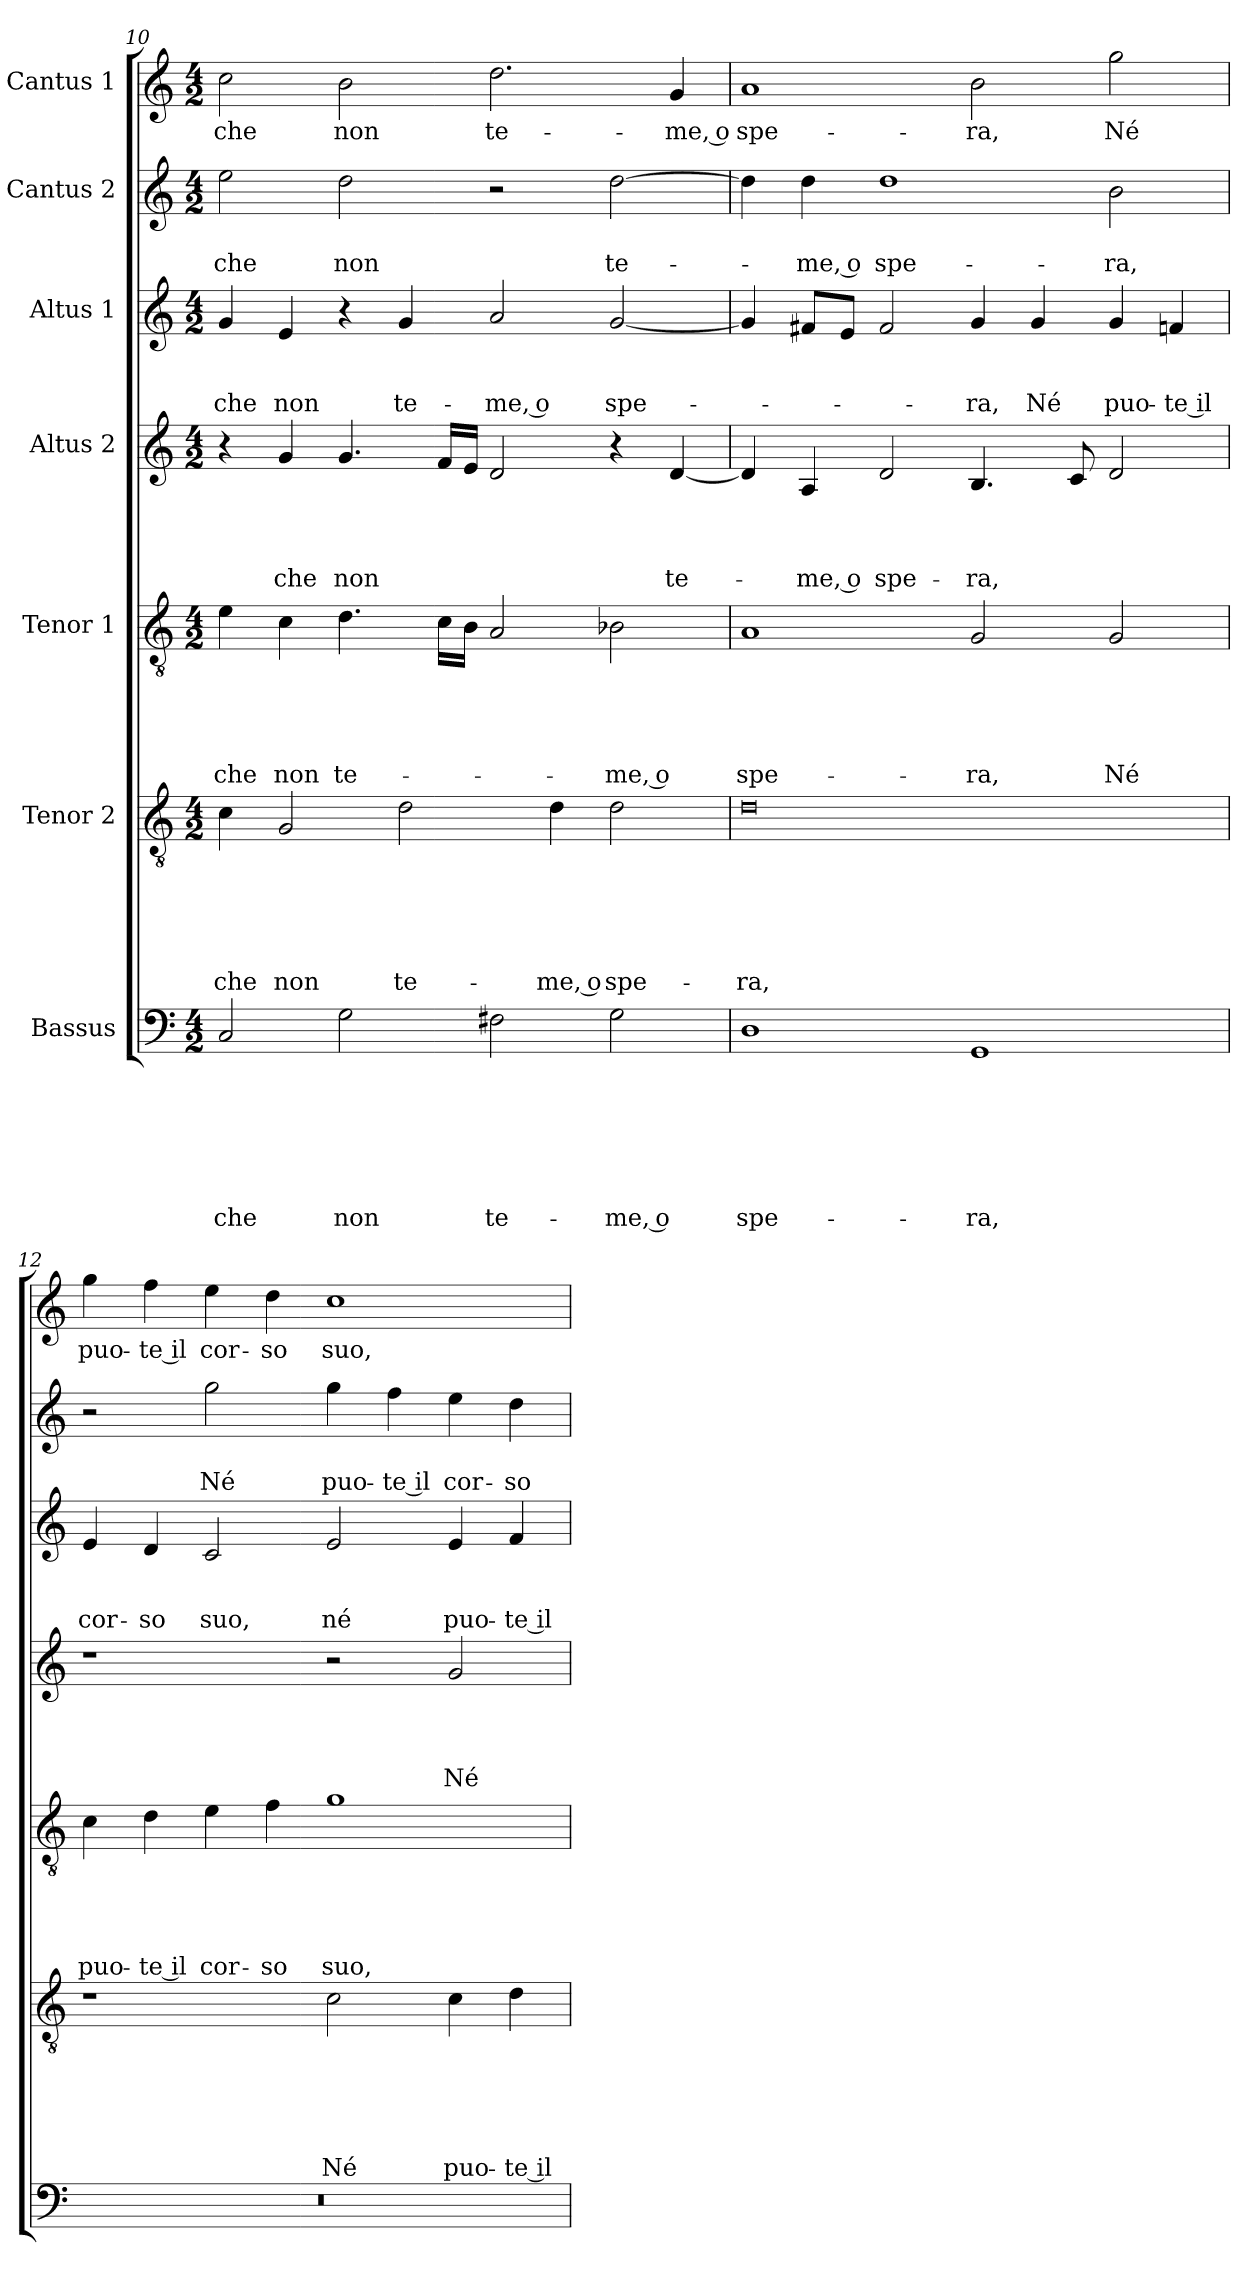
**kern	**text	**text	**text	**text	**text	**text	**text	**kern	**text	**text	**text	**text	**text	**text	**kern	**text	**text	**text	**text	**text	**kern	**text	**text	**text	**text	**kern	**text	**text	**text	**kern	**text	**text	**kern	**text
*part7	*part7	*part7	*part7	*part7	*part7	*part7	*part7	*part6	*part6	*part6	*part6	*part6	*part6	*part6	*part5	*part5	*part5	*part5	*part5	*part5	*part4	*part4	*part4	*part4	*part4	*part3	*part3	*part3	*part3	*part2	*part2	*part2	*part1	*part1
*staff7	*staff7	*staff7	*staff7	*staff7	*staff7	*staff7	*staff7	*staff6	*staff6	*staff6	*staff6	*staff6	*staff6	*staff6	*staff5	*staff5	*staff5	*staff5	*staff5	*staff5	*staff4	*staff4	*staff4	*staff4	*staff4	*staff3	*staff3	*staff3	*staff3	*staff2	*staff2	*staff2	*staff1	*staff1
*I"Bassus	*	*	*	*	*	*	*	*I"Tenor 2	*	*	*	*	*	*	*I"Tenor 1	*	*	*	*	*	*I"Altus 2	*	*	*	*	*I"Altus 1	*	*	*	*I"Cantus 2	*	*	*I"Cantus 1	*
*clefF4	*	*	*	*	*	*	*	*clefGv2	*	*	*	*	*	*	*clefGv2	*	*	*	*	*	*clefG2	*	*	*	*	*clefG2	*	*	*	*clefG2	*	*	*clefG2	*
*k[]	*	*	*	*	*	*	*	*k[]	*	*	*	*	*	*	*k[]	*	*	*	*	*	*k[]	*	*	*	*	*k[]	*	*	*	*k[]	*	*	*k[]	*
*a:	*	*	*	*	*	*	*	*a:	*	*	*	*	*	*	*a:	*	*	*	*	*	*a:	*	*	*	*	*a:	*	*	*	*a:	*	*	*a:	*
*M4/2	*	*	*	*	*	*	*	*M4/2	*	*	*	*	*	*	*M4/2	*	*	*	*	*	*M4/2	*	*	*	*	*M4/2	*	*	*	*M4/2	*	*	*M4/2	*
=10	=10	=10	=10	=10	=10	=10	=10	=10	=10	=10	=10	=10	=10	=10	=10	=10	=10	=10	=10	=10	=10	=10	=10	=10	=10	=10	=10	=10	=10	=10	=10	=10	=10	=10
!	!	!	!	!	!	!	!LO:LY:b	!	!	!	!	!	!	!LO:LY:b	!	!	!	!	!	!LO:LY:b	!	!	!	!	!	!	!	!	!LO:LY:b	!	!	!LO:LY:b	!	!LO:LY:b
2C/	.	.	.	.	.	.	che	4c\	.	.	.	.	.	che	4e\	.	.	.	.	che	4r	.	.	.	.	4g/	.	.	che	2ee\	.	che	2cc\	che
!	!	!	!	!	!	!	!	!	!	!	!	!	!	!LO:LY:b	!	!	!	!	!	!LO:LY:b	!	!	!	!	!LO:LY:b	!	!	!	!LO:LY:b	!	!	!	!	!
.	.	.	.	.	.	.	.	2G/	.	.	.	.	.	non	4c\	.	.	.	.	non	4g/	.	.	.	che	4e/	.	.	non	.	.	.	.	.
!	!	!	!	!	!	!	!LO:LY:b	!	!	!	!	!	!	!	!	!	!	!	!	!LO:LY:b	!	!	!	!	!LO:LY:b	!	!	!	!	!	!	!LO:LY:b	!	!LO:LY:b
2G\	.	.	.	.	.	.	non	.	.	.	.	.	.	.	4.d\	.	.	.	.	te-	4.g/	.	.	.	non	4r	.	.	.	2dd\	.	non	2b\	non
!	!	!	!	!	!	!	!	!	!	!	!	!	!	!LO:LY:b	!	!	!	!	!	!	!	!	!	!	!	!	!	!	!LO:LY:b	!	!	!	!	!
.	.	.	.	.	.	.	.	2d\	.	.	.	.	.	te-	.	.	.	.	.	.	.	.	.	.	.	4g/	.	.	te-	.	.	.	.	.
.	.	.	.	.	.	.	.	.	.	.	.	.	.	.	16c\LL	.	.	.	.	.	16f/LL	.	.	.	.	.	.	.	.	.	.	.	.	.
.	.	.	.	.	.	.	.	.	.	.	.	.	.	.	16B\JJ	.	.	.	.	.	16e/JJ	.	.	.	.	.	.	.	.	.	.	.	.	.
!	!	!	!	!	!	!	!LO:LY:b	!	!	!	!	!	!	!	!	!	!	!	!	!	!	!	!	!	!	!	!	!	!LO:LY:b	!	!	!	!	!LO:LY:b
2F#X\	.	.	.	.	.	.	te-	.	.	.	.	.	.	.	2A/	.	.	.	.	.	2d/	.	.	.	.	2a/	.	.	-me, o	2r	.	.	2.dd\	te-
!	!	!	!	!	!	!	!	!	!	!	!	!	!	!LO:LY:b	!	!	!	!	!	!	!	!	!	!	!	!	!	!	!	!	!	!	!	!
.	.	.	.	.	.	.	.	4d\	.	.	.	.	.	-me, o	.	.	.	.	.	.	.	.	.	.	.	.	.	.	.	.	.	.	.	.
!	!	!	!	!	!	!	!LO:LY:b	!	!	!	!	!	!	!LO:LY:b	!	!	!	!	!	!LO:LY:b	!	!	!	!	!	!	!	!	!LO:LY:b	!	!	!LO:LY:b	!	!
2G\	.	.	.	.	.	.	-me, o	2d\	.	.	.	.	.	spe-	2B-X\	.	.	.	.	-me, o	4r	.	.	.	.	[2g/	.	.	spe-	[2dd\	.	te-	.	.
!	!	!	!	!	!	!	!	!	!	!	!	!	!	!	!	!	!	!	!	!	!	!	!	!	!LO:LY:b	!	!	!	!	!	!	!	!	!LO:LY:b
.	.	.	.	.	.	.	.	.	.	.	.	.	.	.	.	.	.	.	.	.	[4d/	.	.	.	te-	.	.	.	.	.	.	.	4g/	-me, o
=11	=11	=11	=11	=11	=11	=11	=11	=11	=11	=11	=11	=11	=11	=11	=11	=11	=11	=11	=11	=11	=11	=11	=11	=11	=11	=11	=11	=11	=11	=11	=11	=11	=11	=11
!	!	!	!	!	!	!	!LO:LY:b	!	!	!	!	!	!	!LO:LY:b	!	!	!	!	!	!LO:LY:b	!	!	!	!	!	!	!	!	!	!	!	!	!	!LO:LY:b
1D	.	.	.	.	.	.	spe-	0d	.	.	.	.	.	-ra,	1A	.	.	.	.	spe-	4d/]	.	.	.	.	4g/]	.	.	.	4dd\]	.	.	1a	spe-
!	!	!	!	!	!	!	!	!	!	!	!	!	!	!	!	!	!	!	!	!	!	!	!	!	!LO:LY:b	!	!	!	!	!	!	!LO:LY:b	!	!
.	.	.	.	.	.	.	.	.	.	.	.	.	.	.	.	.	.	.	.	.	4A/	.	.	.	-me, o	8f#X/L	.	.	.	4dd\	.	-me, o	.	.
.	.	.	.	.	.	.	.	.	.	.	.	.	.	.	.	.	.	.	.	.	.	.	.	.	.	8e/J	.	.	.	.	.	.	.	.
!	!	!	!	!	!	!	!	!	!	!	!	!	!	!	!	!	!	!	!	!	!	!	!	!	!LO:LY:b	!	!	!	!	!	!	!LO:LY:b	!	!
.	.	.	.	.	.	.	.	.	.	.	.	.	.	.	.	.	.	.	.	.	2d/	.	.	.	spe-	2f#/	.	.	.	1dd	.	spe-	.	.
!	!	!	!	!	!	!	!LO:LY:b	!	!	!	!	!	!	!	!	!	!	!	!	!LO:LY:b	!	!	!	!	!LO:LY:b	!	!	!	!LO:LY:b	!	!	!	!	!LO:LY:b
1GG	.	.	.	.	.	.	-ra,	.	.	.	.	.	.	.	2G/	.	.	.	.	-ra,	4.B/	.	.	.	-ra,	4g/	.	.	-ra,	.	.	.	2b\	-ra,
!	!	!	!	!	!	!	!	!	!	!	!	!	!	!	!	!	!	!	!	!	!	!	!	!	!	!	!	!	!LO:LY:b	!	!	!	!	!
.	.	.	.	.	.	.	.	.	.	.	.	.	.	.	.	.	.	.	.	.	.	.	.	.	.	4g/	.	.	Né	.	.	.	.	.
.	.	.	.	.	.	.	.	.	.	.	.	.	.	.	.	.	.	.	.	.	8c/	.	.	.	.	.	.	.	.	.	.	.	.	.
!	!	!	!	!	!	!	!	!	!	!	!	!	!	!	!	!	!	!	!	!LO:LY:b	!	!	!	!	!	!	!	!	!LO:LY:b	!	!	!LO:LY:b	!	!LO:LY:b
.	.	.	.	.	.	.	.	.	.	.	.	.	.	.	2G/	.	.	.	.	Né	2d/	.	.	.	.	4g/	.	.	puo-	2b\	.	-ra,	2gg\	Né
!	!	!	!	!	!	!	!	!	!	!	!	!	!	!	!	!	!	!	!	!	!	!	!	!	!	!	!	!	!LO:LY:b	!	!	!	!	!
.	.	.	.	.	.	.	.	.	.	.	.	.	.	.	.	.	.	.	.	.	.	.	.	.	.	4fn/	.	.	-te il	.	.	.	.	.
=12	=12	=12	=12	=12	=12	=12	=12	=12	=12	=12	=12	=12	=12	=12	=12	=12	=12	=12	=12	=12	=12	=12	=12	=12	=12	=12	=12	=12	=12	=12	=12	=12	=12	=12
!	!	!	!	!	!	!	!	!	!	!	!	!	!	!	!	!	!	!	!	!LO:LY:b	!	!	!	!	!	!	!	!	!LO:LY:b	!	!	!	!	!LO:LY:b
0r	.	.	.	.	.	.	.	1r	.	.	.	.	.	.	4c\	.	.	.	.	puo-	1r	.	.	.	.	4e/	.	.	cor-	2r	.	.	4gg\	puo-
!	!	!	!	!	!	!	!	!	!	!	!	!	!	!	!	!	!	!	!	!LO:LY:b	!	!	!	!	!	!	!	!	!LO:LY:b	!	!	!	!	!LO:LY:b
.	.	.	.	.	.	.	.	.	.	.	.	.	.	.	4d\	.	.	.	.	-te il	.	.	.	.	.	4d/	.	.	-so	.	.	.	4ff\	-te il
!	!	!	!	!	!	!	!	!	!	!	!	!	!	!	!	!	!	!	!	!LO:LY:b	!	!	!	!	!	!	!	!	!LO:LY:b	!	!	!LO:LY:b	!	!LO:LY:b
.	.	.	.	.	.	.	.	.	.	.	.	.	.	.	4e\	.	.	.	.	cor-	.	.	.	.	.	2c/	.	.	suo,	2gg\	.	Né	4ee\	cor-
!	!	!	!	!	!	!	!	!	!	!	!	!	!	!	!	!	!	!	!	!LO:LY:b	!	!	!	!	!	!	!	!	!	!	!	!	!	!LO:LY:b
.	.	.	.	.	.	.	.	.	.	.	.	.	.	.	4f\	.	.	.	.	-so	.	.	.	.	.	.	.	.	.	.	.	.	4dd\	-so
!	!	!	!	!	!	!	!	!	!	!	!	!	!	!LO:LY:b	!	!	!	!	!	!LO:LY:b	!	!	!	!	!	!	!	!	!LO:LY:b	!	!	!LO:LY:b	!	!LO:LY:b
.	.	.	.	.	.	.	.	2c\	.	.	.	.	.	Né	1g	.	.	.	.	suo,	2r	.	.	.	.	2e/	.	.	né	4gg\	.	puo-	1cc	suo,
!	!	!	!	!	!	!	!	!	!	!	!	!	!	!	!	!	!	!	!	!	!	!	!	!	!	!	!	!	!	!	!	!LO:LY:b	!	!
.	.	.	.	.	.	.	.	.	.	.	.	.	.	.	.	.	.	.	.	.	.	.	.	.	.	.	.	.	.	4ff\	.	-te il	.	.
!	!	!	!	!	!	!	!	!	!	!	!	!	!	!LO:LY:b	!	!	!	!	!	!	!	!	!	!	!LO:LY:b	!	!	!	!LO:LY:b	!	!	!LO:LY:b	!	!
.	.	.	.	.	.	.	.	4c\	.	.	.	.	.	puo-	.	.	.	.	.	.	2g/	.	.	.	Né	4e/	.	.	puo-	4ee\	.	cor-	.	.
!	!	!	!	!	!	!	!	!	!	!	!	!	!	!LO:LY:b	!	!	!	!	!	!	!	!	!	!	!	!	!	!	!LO:LY:b	!	!	!LO:LY:b	!	!
.	.	.	.	.	.	.	.	4d\	.	.	.	.	.	-te il	.	.	.	.	.	.	.	.	.	.	.	4f/	.	.	-te il	4dd\	.	-so	.	.
=	=	=	=	=	=	=	=	=	=	=	=	=	=	=	=	=	=	=	=	=	=	=	=	=	=	=	=	=	=	=	=	=	=	=
*-	*-	*-	*-	*-	*-	*-	*-	*-	*-	*-	*-	*-	*-	*-	*-	*-	*-	*-	*-	*-	*-	*-	*-	*-	*-	*-	*-	*-	*-	*-	*-	*-	*-	*-
